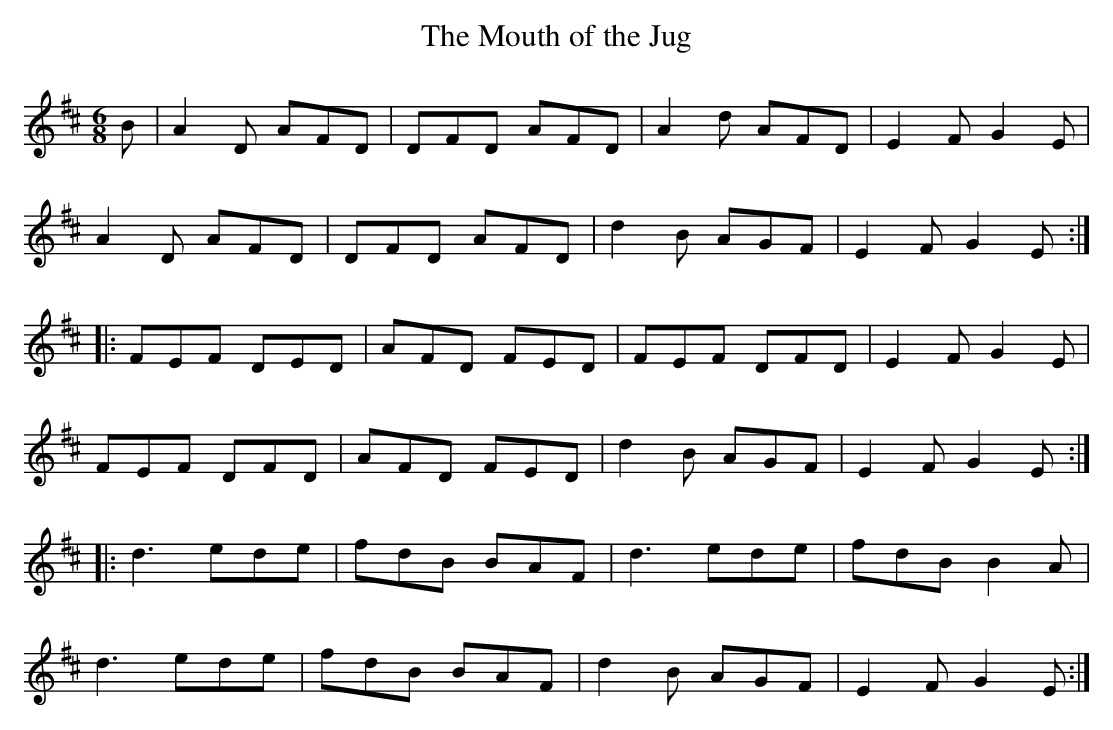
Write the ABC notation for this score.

X:1
T:Mouth of the Jug, The
M:6/8
L:1/8
K:D
B|A2D AFD|DFD AFD|A2d AFD|E2F G2E|
A2D AFD|DFD AFD|d2B AGF|E2F G2E:|
|:FEF DED|AFD FED|FEF DFD|E2F G2E|
FEF DFD|AFD FED|d2B AGF|E2F G2E:|
|:d3 ede|fdB BAF|d3 ede|fdB B2A|
d3 ede|fdB BAF|d2B AGF|E2F G2E:|]
